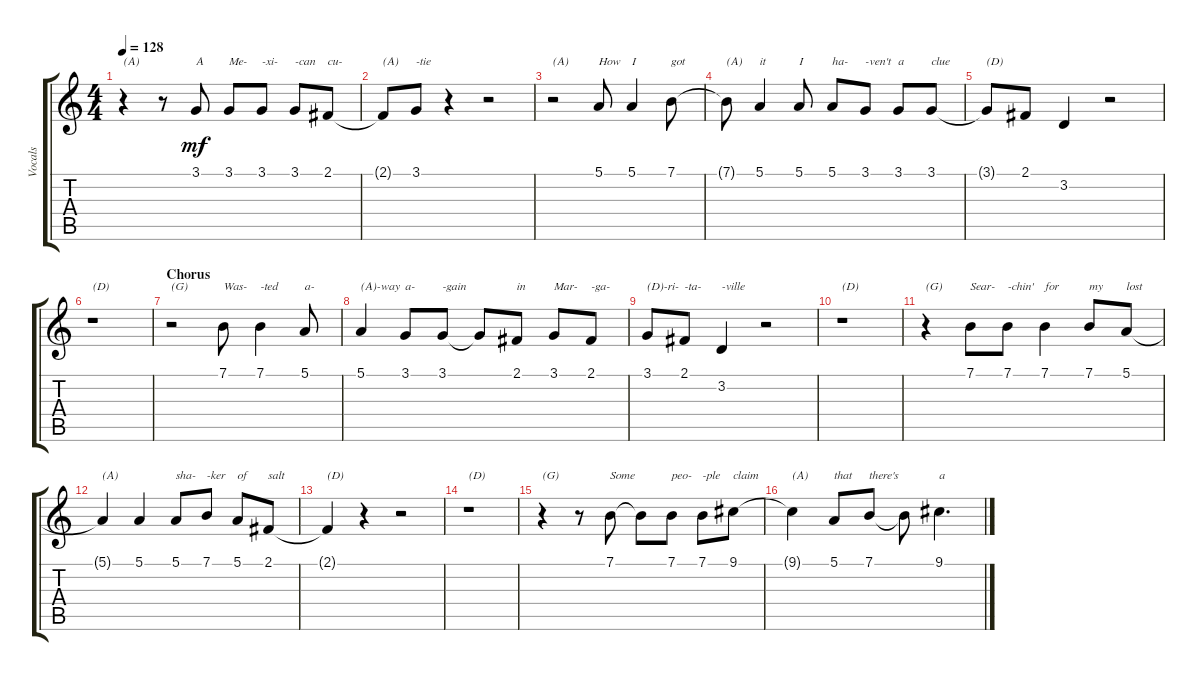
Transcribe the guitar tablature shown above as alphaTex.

\track ("Vocals" "Vocals") {instrument voiceoohs}
\staff {score tabs}
\tuning (E4 B3 G3 D3 A2 E2) {hide}
\ts (4 4)
\tempo 128
\clef g2
\ks c
r.4{txt "(A)" dy mf} r.8 3.1.8{txt "A"} 3.1.8{txt "Me-"} 3.1.8{txt "-xi-"} 3.1.8{txt "-can"} 2.1.8{txt "cu-"} |
2.1{t}.8{txt "(A)"} 3.1.8{txt "-tie"} r.4 r.2 |
r.2{txt "(A)"} 5.1.8{txt "How"} 5.1.4{txt "I"} 7.1.8{txt "got"} |
7.1{t}.8{txt "(A)"} 5.1.4{txt "it"} 5.1.8{txt "I"} 5.1.8{txt "ha-"} 3.1.8{txt "-ven't"} 3.1.8{txt "a"} 3.1.8{txt "clue"} |
3.1{t}.8{txt "(D)"} 2.1.8 3.2.4 r.2 |
r.1{txt "(D)"} |
\section ("" "Chorus")
r.2{txt "(G)"} 7.1.8{txt "Was-"} 7.1.4{txt "-ted"} 5.1.8{txt "a-"} |
5.1.4{txt "(A)-way"} 3.1.8{txt "a-"} 3.1.8{txt "-gain"} 3.1{t}.8 2.1.8{txt "in"} 3.1.8{txt "Mar-"} 2.1.8{txt "-ga-"} |
3.1.8{txt "(D)-ri-"} 2.1.8{txt "-ta-"} 3.2.4{txt "-ville"} r.2 |
r.1{txt "(D)"} |
r.4{txt "(G)"} 7.1.8{txt "Sear-"} 7.1.8{txt "-chin'"} 7.1.4{txt "for"} 7.1.8{txt "my"} 5.1.8{txt "lost"} |
5.1{t}.4{txt "(A)"} 5.1.4 5.1.8{txt "sha-"} 7.1.8{txt "-ker"} 5.1.8{txt "of"} 2.1.8{txt "salt"} |
2.1{t}.4{txt "(D)"} r.4 r.2 |
r.1{txt "(D)"} |
r.4{txt "(G)"} r.8 7.1.8{txt "Some"} 7.1{t}.8 7.1.8{txt "peo-"} 7.1.8{txt "-ple"} 9.1.8{txt "claim"} |
9.1{t}.4{txt "(A)"} 5.1.8{txt "that"} 7.1.8{txt "there's"} 7.1{t}.8 9.1.4{d txt "a"}
